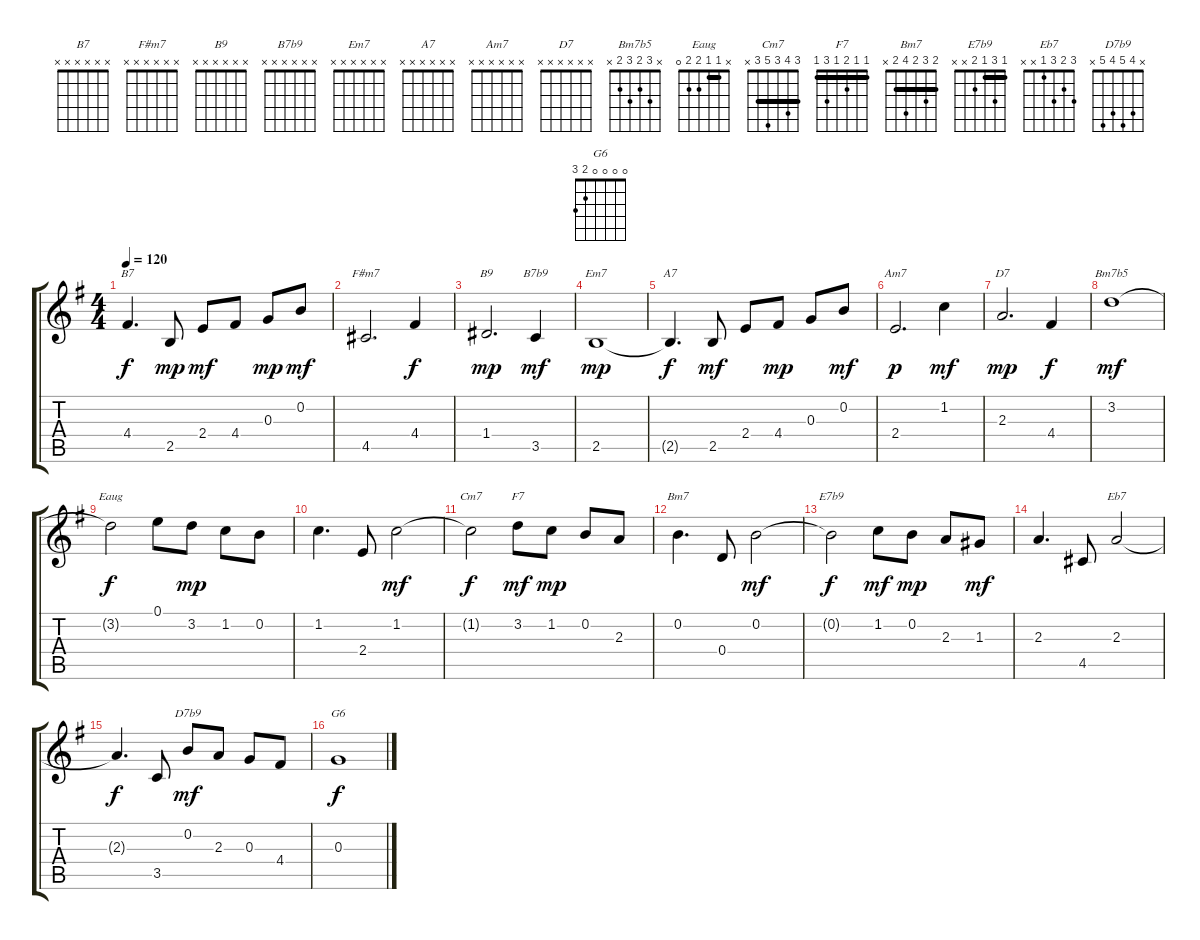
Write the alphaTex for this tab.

\track "" {instrument acousticguitarnylon}
\staff {score tabs}
\tuning (E4 B3 G3 D3 A2 E2) {hide}
\chord ("B7" x x x x x x)
\chord ("F#m7" x x x x x x)
\chord ("B9" x x x x x x)
\chord ("B7b9" x x x x x x)
\chord ("Em7" x x x x x x)
\chord ("A7" x x x x x x)
\chord ("Am7" x x x x x x)
\chord ("D7" x x x x x x)
\chord ("Bm7b5" x 3 2 3 2 x)
\chord ("Eaug" x 1 1 2 2 0) {barre 1}
\chord ("Cm7" 3 4 3 5 3 x) {barre 3}
\chord ("F7" 1 1 2 1 3 1) {barre 1}
\chord ("Bm7" 2 3 2 4 2 x) {barre 2}
\chord ("E7b9" 1 3 1 2 x x) {barre 1}
\chord ("Eb7" 3 2 3 1 x x)
\chord ("D7b9" x 4 5 4 5 x)
\chord ("G6" 0 0 0 0 2 3)
\ts (4 4)
\tempo 120
\clef g2
\ks eminor
4.4{t}.4{d ch "B7" dy f} 2.5.8{dy mp} 2.4.8{dy mf} 4.4.8 0.3.8{dy mp} 0.2.8{dy mf} |
4.5.2{d ch "F#m7"} 4.4.4{dy f} |
1.4.2{d ch "B9" dy mp} 3.5.4{ch "B7b9" dy mf} |
2.5.1{ch "Em7" dy mp} |
2.5{t}.4{d ch "A7" dy f} 2.5.8{dy mf} 2.4.8 4.4.8{dy mp} 0.3.8 0.2.8{dy mf} |
2.4.2{d ch "Am7" dy p} 1.2.4{dy mf} |
2.3.2{d ch "D7" dy mp} 4.4.4{dy f} |
3.2.1{ch "Bm7b5" dy mf} |
3.2{t}.2{ch "Eaug" dy f} 0.1.8 3.2.8{dy mp} 1.2.8 0.2.8 |
1.2.4{d} 2.4.8 1.2.2{dy mf} |
1.2{t}.2{ch "Cm7" dy f} 3.2.8{ch "F7" dy mf} 1.2.8{dy mp} 0.2.8 2.3.8 |
0.2.4{d ch "Bm7"} 0.4.8 0.2.2{dy mf} |
0.2{t}.2{ch "E7b9" dy f} 1.2.8{dy mf} 0.2.8{dy mp} 2.3.8 1.3.8{dy mf} |
2.3.4{d} 4.5.8 2.3.2{ch "Eb7"} |
2.3{t}.4{d dy f} 3.5.8 0.2.8{ch "D7b9" dy mf} 2.3.8 0.3.8 4.4.8 |
0.3.1{ch "G6" dy f}
